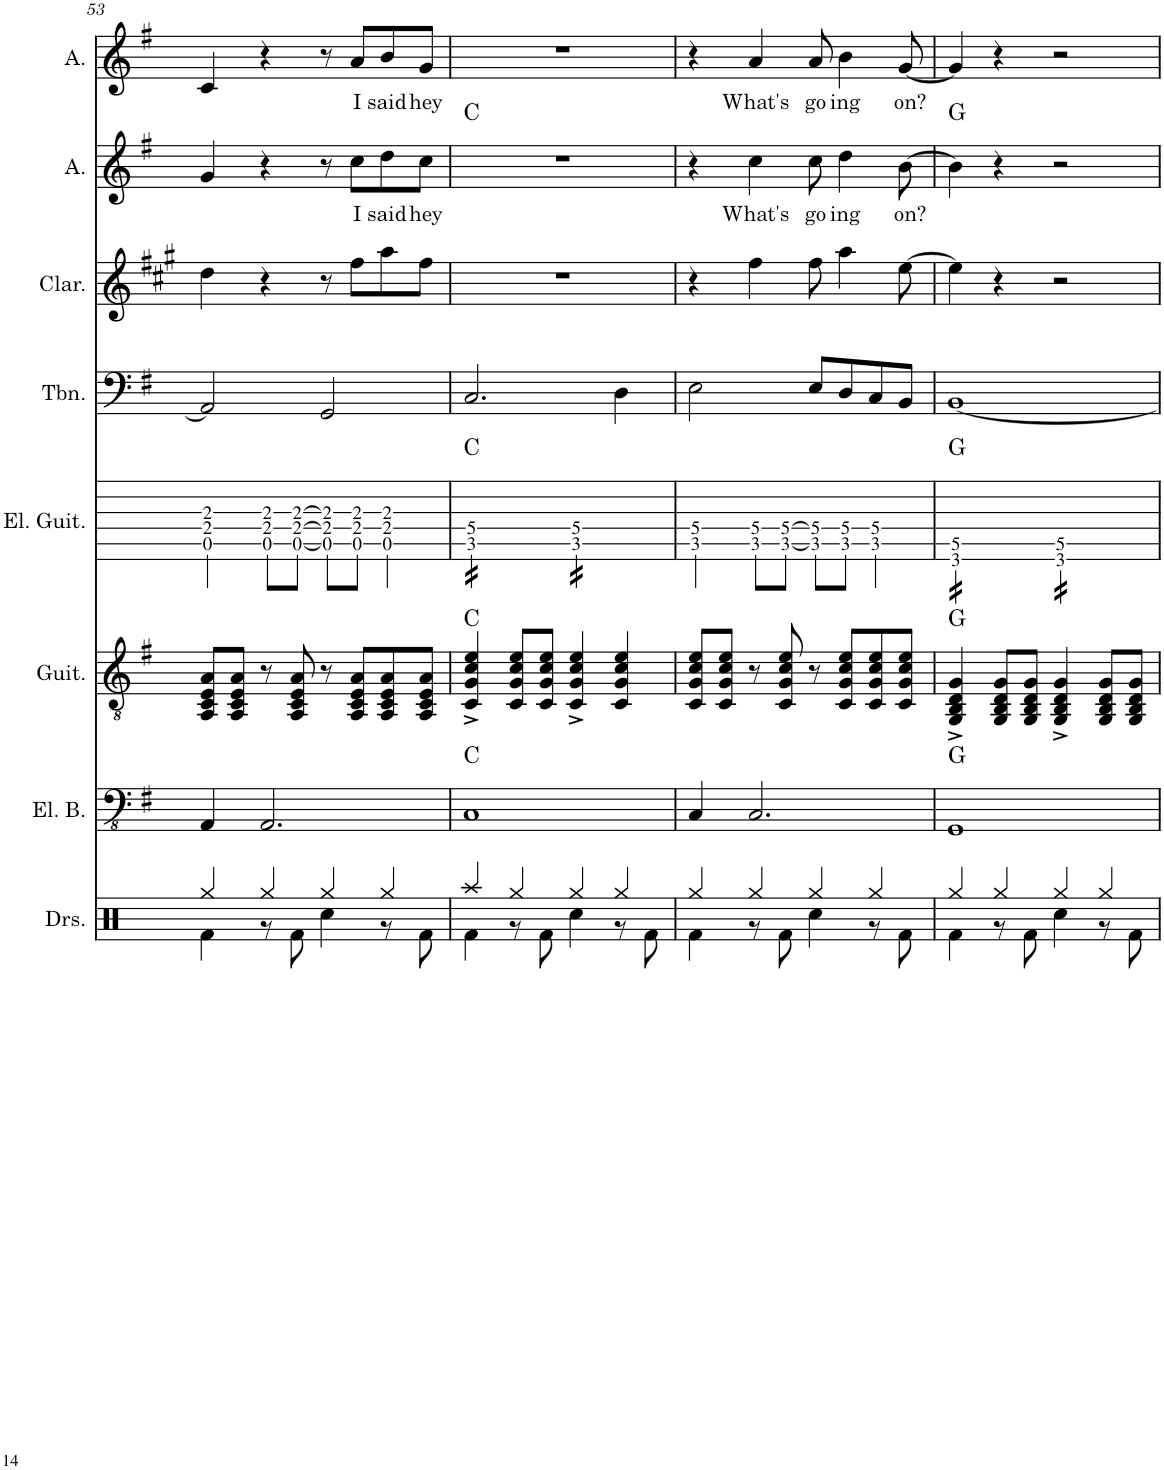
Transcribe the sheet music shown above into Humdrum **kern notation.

**kern	**kern	**harte	**kern	**harte	**kern	**harte	**kern	**kern	**kern	**text	**harte	**kern	**text
*part8	*part7	*part7	*part6	*part6	*part5	*part5	*part4	*part3	*part2	*part2	*part2	*part1	*part1
*staff8	*staff7	*	*staff6	*	*staff5	*	*staff4	*staff3	*staff2	*staff2	*	*staff1	*staff1
*I"Drumset	*I"Electric Bass	*	*I"Acoustic Guitar	*	*I"Electric Guitar	*	*I"Trombone	*I"Clarinette	*I"Alto	*	*	*I"Alto	*
*I'Drs.	*I'El. B.	*	*I'Guit.	*	*I'El. Guit.	*	*I'Tbn.	*I'Clar.	*I'A.	*	*	*I'A.	*
!!LO:PB:g=z
*clefX	*clefFv4	*	*clefGv2	*	*	*	*clefF4	*clefG2	*clefG2	*	*	*clefG2	*
*	*	*	*	*	*	*	*	*Trd1c2	*	*	*	*	*
*k[]	*k[f#]	*	*k[f#]	*	*k[f#]	*	*k[f#]	*k[f#c#g#]	*k[f#]	*	*	*k[f#]	*
*M4/4	*M4/4	*	*M4/4	*	*M4/4	*	*M4/4	*M4/4	*M4/4	*	*	*M4/4	*
=53	=53	=53	=53	=53	=53	=53	=53	=53	=53	=53	=53	=53	=53
*^	*	*	*	*	*	*	*	*	*	*	*	*	*
4Rgg/	4Rf\	4AAA/	.	8AA/ 8C/ 8E/ 8A/L	.	4AA\ 4E\ 4A\	.	2AA/]	4dd\	4g/	.	.	4c/	.
.	.	.	.	8AA/ 8C/ 8E/ 8A/J	.	.	.	.	.	.	.	.	.	.
4Rgg/	8r	2.AAA/	.	8r	.	8AA\ 8E\ 8A\L	.	.	4r	4r	.	.	4r	.
.	8Rf\	.	.	8AA/ 8C/ 8E/ 8A/	.	[8AA\ [8E\ [8A\J	.	.	.	.	.	.	.	.
4Rgg/	4Rcc\	.	.	8r	.	8AA\] 8E\] 8A\]L	.	2GG/	8r	8r	.	.	8r	.
!	!	!	!	!	!	!	!	!	!	!	!LO:LY:b	!	!	!LO:LY:b
.	.	.	.	8AA/ 8C/ 8E/ 8A/L	.	8AA\ 8E\ 8A\J	.	.	8ff#\L	8cc\L	I	.	8a/L	I
!	!	!	!	!	!	!	!	!	!	!	!LO:LY:b	!	!	!LO:LY:b
4Rgg/	8r	.	.	8AA/ 8C/ 8E/ 8A/	.	4AA\ 4E\ 4A\	.	.	8aa\	8dd\	said	.	8b/	said
!	!	!	!	!	!	!	!	!	!	!	!LO:LY:b	!	!	!LO:LY:b
.	8Rf\	.	.	8AA/ 8C/ 8E/ 8A/J	.	.	.	.	8ff#\J	8cc\J	hey	.	8g/J	hey
=54	=54	=54	=54	=54	=54	=54	=54	=54	=54	=54	=54	=54	=54	=54
4Raa/	4Rf\	1CC	C:maj	4C/^ 4G/^ 4c/^ 4e/^	C:maj	2C\ 2G\	C:maj	2.C/	1r	1r	.	C:maj	1r	.
4Rgg/	8r	.	.	8C/ 8G/ 8c/ 8e/L	.	.	.	.	.	.	.	.	.	.
.	8Rf\	.	.	8C/ 8G/ 8c/ 8e/J	.	.	.	.	.	.	.	.	.	.
4Rgg/	4Rcc\	.	.	4C/^ 4G/^ 4c/^ 4e/^	.	2C\ 2G\	.	.	.	.	.	.	.	.
4Rgg/	8r	.	.	4C/ 4G/ 4c/ 4e/	.	.	.	4D\	.	.	.	.	.	.
.	8Rf\	.	.	.	.	.	.	.	.	.	.	.	.	.
=55	=55	=55	=55	=55	=55	=55	=55	=55	=55	=55	=55	=55	=55	=55
4Rgg/	4Rf\	4CC/	.	8C/ 8G/ 8c/ 8e/L	.	4C\ 4G\	.	2E\	4r	4r	.	.	4r	.
.	.	.	.	8C/ 8G/ 8c/ 8e/J	.	.	.	.	.	.	.	.	.	.
!	!	!	!	!	!	!	!	!	!	!	!LO:LY:b	!	!	!LO:LY:b
4Rgg/	8r	2.CC/	.	8r	.	8C\ 8G\L	.	.	4ff#\	4cc\	What's	.	4a/	What's
.	8Rf\	.	.	8C/ 8G/ 8c/ 8e/	.	[8C\ [8G\J	.	.	.	.	.	.	.	.
!	!	!	!	!	!	!	!	!	!	!	!LO:LY:b	!	!	!LO:LY:b
4Rgg/	4Rcc\	.	.	8r	.	8C\] 8G\]L	.	8E/L	8ff#\	8cc\	go	.	8a/	go
!	!	!	!	!	!	!	!	!	!	!	!LO:LY:b	!	!	!LO:LY:b
.	.	.	.	8C/ 8G/ 8c/ 8e/L	.	8C\ 8G\J	.	8D/	4aa\	4dd\	ing	.	4b\	ing
4Rgg/	8r	.	.	8C/ 8G/ 8c/ 8e/	.	4C\ 4G\	.	8C/	.	.	.	.	.	.
!	!	!	!	!	!	!	!	!	!	!	!LO:LY:b	!	!	!LO:LY:b
.	8Rf\	.	.	8C/ 8G/ 8c/ 8e/J	.	.	.	8BB/J	[8ee\	[8b\	on?	.	[8g/	on?
=56	=56	=56	=56	=56	=56	=56	=56	=56	=56	=56	=56	=56	=56	=56
4Rgg/	4Rf\	1GGG	G:maj	4GG/^ 4BB/^ 4D/^ 4G/^	G:maj	2GG\ 2D\	G:maj	[1BB	4ee\]	4b\]	.	G:maj	4g/]	.
4Rgg/	8r	.	.	8GG/ 8BB/ 8D/ 8G/L	.	.	.	.	4r	4r	.	.	4r	.
.	8Rf\	.	.	8GG/ 8BB/ 8D/ 8G/J	.	.	.	.	.	.	.	.	.	.
4Rgg/	4Rcc\	.	.	4GG/^ 4BB/^ 4D/^ 4G/^	.	2GG\ 2D\	.	.	2r	2r	.	.	2r	.
4Rgg/	8r	.	.	8GG/ 8BB/ 8D/ 8G/L	.	.	.	.	.	.	.	.	.	.
.	8Rf\	.	.	8GG/ 8BB/ 8D/ 8G/J	.	.	.	.	.	.	.	.	.	.
*v	*v	*	*	*	*	*	*	*	*	*	*	*	*	*
=	=	=	=	=	=	=	=	=	=	=	=	=	=
*-	*-	*-	*-	*-	*-	*-	*-	*-	*-	*-	*-	*-	*-
